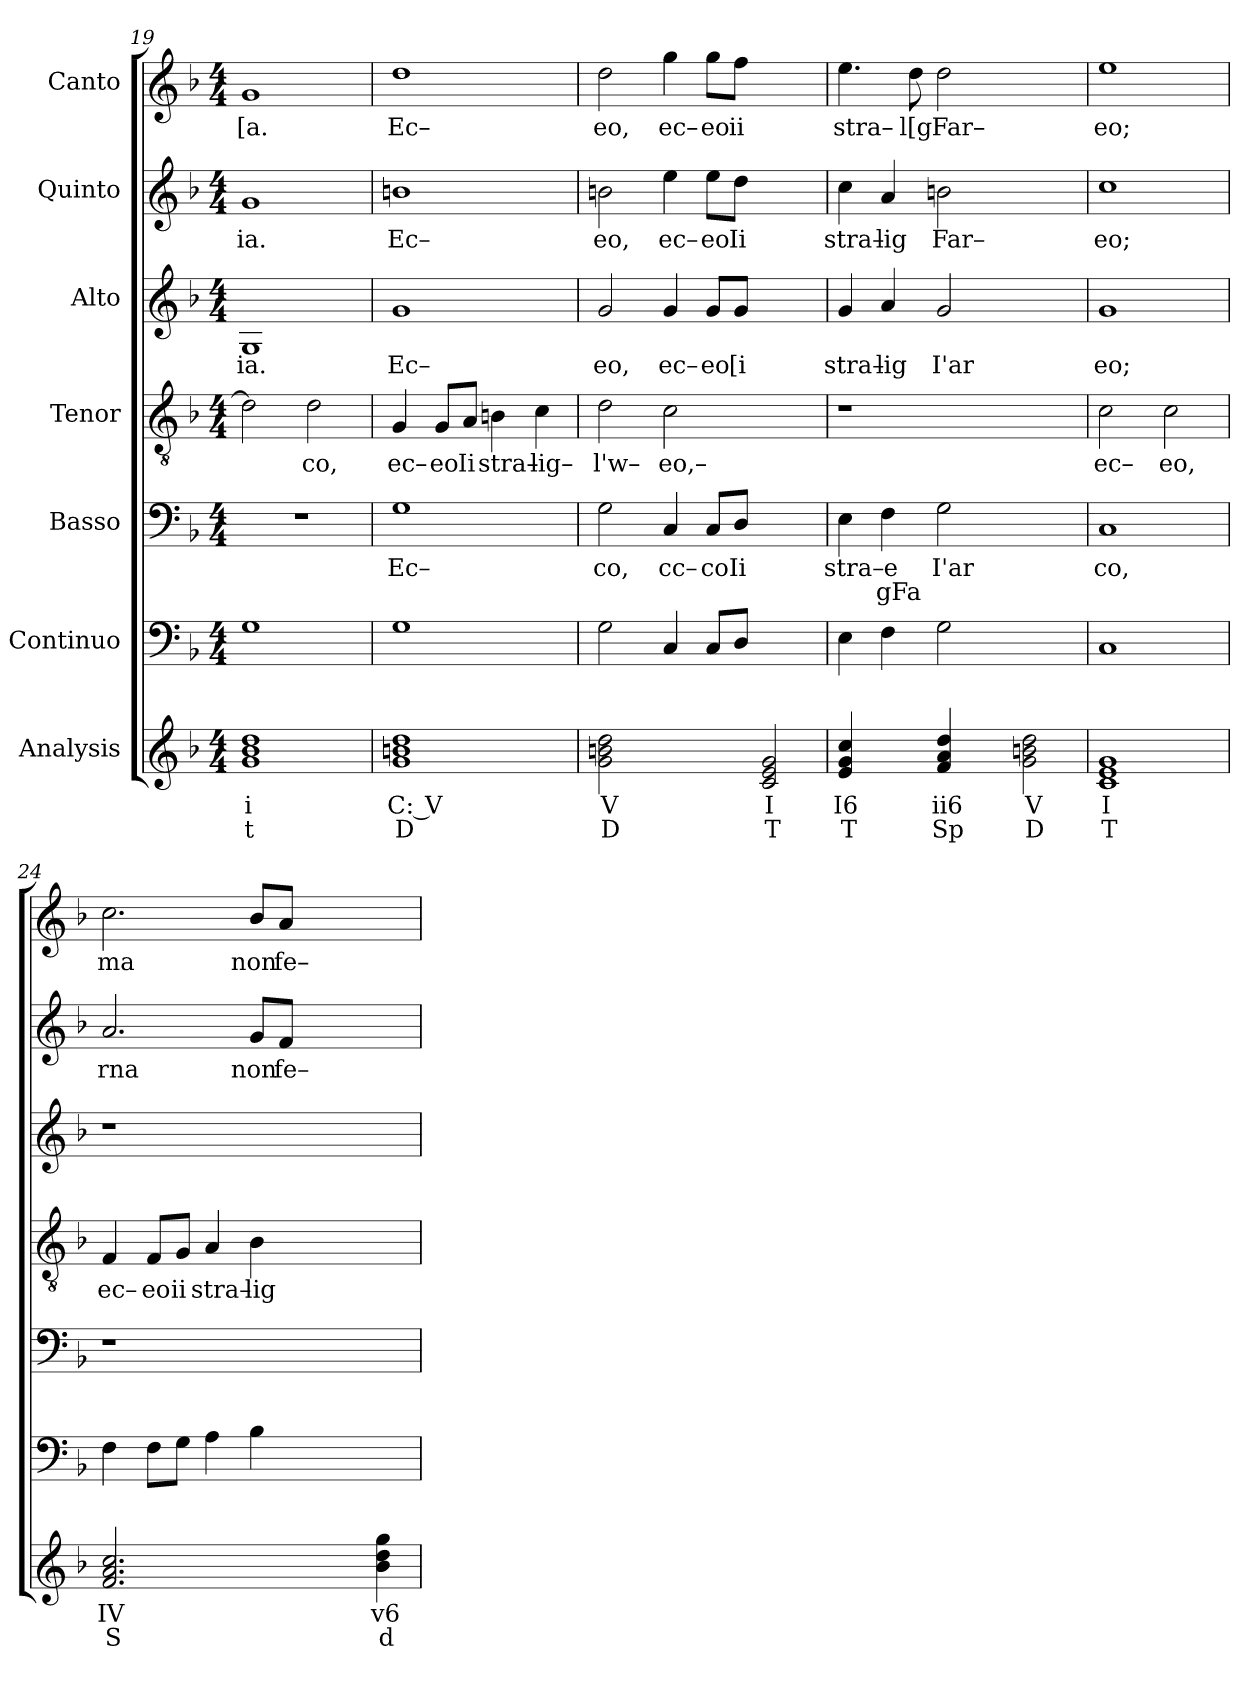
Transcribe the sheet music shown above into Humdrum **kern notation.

**kern	**text	**text	**kern	**kern	**text	**text	**kern	**text	**kern	**text	**kern	**text	**kern	**text
*part7	*part7	*part7	*part6	*part5	*part5	*part5	*part4	*part4	*part3	*part3	*part2	*part2	*part1	*part1
*staff7	*staff7	*staff7	*staff6	*staff5	*staff5	*staff5	*staff4	*staff4	*staff3	*staff3	*staff2	*staff2	*staff1	*staff1
*I"Analysis	*	*	*I"Continuo	*I"Basso	*	*	*I"Tenor	*	*I"Alto	*	*I"Quinto	*	*I"Canto	*
*	*	*	*clefF4	*clefF4	*	*	*clefGv2	*	*clefG2	*	*clefG2	*	*clefG2	*
*k[b-]	*	*	*k[b-]	*k[b-]	*	*	*k[b-]	*	*k[b-]	*	*k[b-]	*	*k[b-]	*
*	*	*	*d:	*d:	*	*	*d:	*	*d:	*	*d:	*	*d:	*
*M4/4	*	*	*M4/4	*M4/4	*	*	*M4/4	*	*M4/4	*	*M4/4	*	*M4/4	*
=19	=19	=19	=19	=19	=19	=19	=19	=19	=19	=19	=19	=19	=19	=19
!	!	!	!	!	!	!	!	!	!	!LO:LY:b	!	!	!	!
!	!	!	!	!	!	!	!	!	!	!	!	!LO:LY:b	!	!
!	!	!	!	!	!	!	!	!	!	!	!	!	!	!LO:LY:b
1g 1b- 1dd	i	t	1G	1r	.	.	2d\]	.	1G	ia.	1g	ia.	1g	[a.
!	!	!	!	!	!	!	!	!LO:LY:b	!	!	!	!	!	!
.	.	.	.	.	.	.	2d\	co,	.	.	.	.	.	.
=20	=20	=20	=20	=20	=20	=20	=20	=20	=20	=20	=20	=20	=20	=20
!	!	!	!	!	!LO:LY:b	!	!	!	!	!	!	!	!	!
!	!	!	!	!	!	!	!	!LO:LY:b	!	!	!	!	!	!
!	!	!	!	!	!	!	!	!	!	!LO:LY:b	!	!	!	!
!	!	!	!	!	!	!	!	!	!	!	!	!LO:LY:b	!	!
!	!	!	!	!	!	!	!	!	!	!	!	!	!	!LO:LY:b
1g 1bn 1dd	C: V	D	1G	1G	Ec–	.	4G/	ec–	1g	Ec–	1bn	Ec–	1dd	Ec–
!	!	!	!	!	!	!	!	!LO:LY:b	!	!	!	!	!	!
.	.	.	.	.	.	.	8G/L	eo	.	.	.	.	.	.
!	!	!	!	!	!	!	!	!LO:LY:b	!	!	!	!	!	!
.	.	.	.	.	.	.	8A/J	Ii	.	.	.	.	.	.
!	!	!	!	!	!	!	!	!LO:LY:b	!	!	!	!	!	!
.	.	.	.	.	.	.	4Bn\	stra–	.	.	.	.	.	.
!	!	!	!	!	!	!	!	!LO:LY:b	!	!	!	!	!	!
.	.	.	.	.	.	.	4c\	lig–	.	.	.	.	.	.
=21	=21	=21	=21	=21	=21	=21	=21	=21	=21	=21	=21	=21	=21	=21
!	!	!	!	!	!LO:LY:b	!	!	!	!	!	!	!	!	!
!	!	!	!	!	!	!	!	!LO:LY:b	!	!	!	!	!	!
!	!	!	!	!	!	!	!	!	!	!LO:LY:b	!	!	!	!
!	!	!	!	!	!	!	!	!	!	!	!	!LO:LY:b	!	!
!	!	!	!	!	!	!	!	!	!	!	!	!	!	!LO:LY:b
2g 2bn 2dd	V	D	2G\	2G\	co,	.	2d\	l'w–	2g/	eo,	2bn\	eo,	2dd\	eo,
!	!	!	!	!	!LO:LY:b	!	!	!	!	!	!	!	!	!
!	!	!	!	!	!	!	!	!LO:LY:b	!	!	!	!	!	!
!	!	!	!	!	!	!	!	!	!	!LO:LY:b	!	!	!	!
!	!	!	!	!	!	!	!	!	!	!	!	!LO:LY:b	!	!
!	!	!	!	!	!	!	!	!	!	!	!	!	!	!LO:LY:b
2ryy	.	.	4C/	4C/	cc–	.	2c\	eo,–	4g/	ec–	4ee\	ec–	4gg\	ec–
!	!	!	!	!	!LO:LY:b	!	!	!	!	!	!	!	!	!
!	!	!	!	!	!	!	!	!	!	!LO:LY:b	!	!	!	!
!	!	!	!	!	!	!	!	!	!	!	!	!LO:LY:b	!	!
!	!	!	!	!	!	!	!	!	!	!	!	!	!	!LO:LY:b
.	.	.	8C/L	8C/L	co	.	.	.	8g/L	eo	8ee\L	eo	8gg\L	eo
!	!	!	!	!	!LO:LY:b	!	!	!	!	!	!	!	!	!
!	!	!	!	!	!	!	!	!	!	!LO:LY:b	!	!	!	!
!	!	!	!	!	!	!	!	!	!	!	!	!LO:LY:b	!	!
!	!	!	!	!	!	!	!	!	!	!	!	!	!	!LO:LY:b
.	.	.	8D/J	8D/J	Ii	.	.	.	8g/J	[i	8dd\J	Ii	8ff\J	ii
2c 2e 2g	I	T	2ryy	2ryy	.	.	2ryy	.	2ryy	.	2ryy	.	2ryy	.
=22	=22	=22	=22	=22	=22	=22	=22	=22	=22	=22	=22	=22	=22	=22
!	!	!	!	!	!LO:LY:b	!	!	!	!	!	!	!	!	!
!	!	!	!	!	!	!	!	!	!	!LO:LY:b	!	!	!	!
!	!	!	!	!	!	!	!	!	!	!	!	!LO:LY:b	!	!
!	!	!	!	!	!	!	!	!	!	!	!	!	!	!LO:LY:b
4e 4g 4cc	I6	T	4E\	4E\	stra–	.	1r	.	4g/	stra–	4cc\	stra–	4.ee\	stra–
!	!	!	!	!	!LO:LY:b	!LO:LY:b	!	!	!	!	!	!	!	!
!	!	!	!	!	!	!	!	!	!	!LO:LY:b	!	!	!	!
!	!	!	!	!	!	!	!	!	!	!	!	!LO:LY:b	!	!
4ryy	.	.	4F\	4F\	e	gFa	.	.	4a/	lig	4a/	lig	.	.
!	!	!	!	!	!	!	!	!	!	!	!	!	!	!LO:LY:b
.	.	.	.	.	.	.	.	.	.	.	.	.	8dd\	l[g
!	!	!	!	!	!LO:LY:b	!	!	!	!	!	!	!	!	!
!	!	!	!	!	!	!	!	!	!	!LO:LY:b	!	!	!	!
!	!	!	!	!	!	!	!	!	!	!	!	!LO:LY:b	!	!
!	!	!	!	!	!	!	!	!	!	!	!	!	!	!LO:LY:b
4f 4a 4dd	ii6	Sp	2G\	2G\	I'ar	.	.	.	2g/	I'ar	2bn\	Far–	2dd\	Far–
4ryy	.	.	.	.	.	.	.	.	.	.	.	.	.	.
2g 2bn 2dd	V	D	2ryy	2ryy	.	.	2ryy	.	2ryy	.	2ryy	.	2ryy	.
=23	=23	=23	=23	=23	=23	=23	=23	=23	=23	=23	=23	=23	=23	=23
!	!	!	!	!	!LO:LY:b	!	!	!	!	!	!	!	!	!
!	!	!	!	!	!	!	!	!LO:LY:b	!	!	!	!	!	!
!	!	!	!	!	!	!	!	!	!	!LO:LY:b	!	!	!	!
!	!	!	!	!	!	!	!	!	!	!	!	!LO:LY:b	!	!
!	!	!	!	!	!	!	!	!	!	!	!	!	!	!LO:LY:b
1c 1e 1g	I	T	1C	1C	co,	.	2c\	ec–	1g	eo;	1cc	eo;	1ee	eo;
!	!	!	!	!	!	!	!	!LO:LY:b	!	!	!	!	!	!
.	.	.	.	.	.	.	2c\	eo,	.	.	.	.	.	.
=24	=24	=24	=24	=24	=24	=24	=24	=24	=24	=24	=24	=24	=24	=24
!	!	!	!	!	!	!	!	!LO:LY:b	!	!	!	!	!	!
!	!	!	!	!	!	!	!	!	!	!	!	!LO:LY:b	!	!
!	!	!	!	!	!	!	!	!	!	!	!	!	!	!LO:LY:b
2.f 2.a 2.cc	IV	S	4F\	1r	.	.	4F/	ec–	1r	.	2.a/	rna	2.cc\	ma
!	!	!	!	!	!	!	!	!LO:LY:b	!	!	!	!	!	!
.	.	.	8F\L	.	.	.	8F/L	eo	.	.	.	.	.	.
!	!	!	!	!	!	!	!	!LO:LY:b	!	!	!	!	!	!
.	.	.	8G\J	.	.	.	8G/J	ii	.	.	.	.	.	.
!	!	!	!	!	!	!	!	!LO:LY:b	!	!	!	!	!	!
.	.	.	4A\	.	.	.	4A/	stra–	.	.	.	.	.	.
!	!	!	!	!	!	!	!	!LO:LY:b	!	!	!	!	!	!
!	!	!	!	!	!	!	!	!	!	!	!	!LO:LY:b	!	!
!	!	!	!	!	!	!	!	!	!	!	!	!	!	!LO:LY:b
2.ryy	.	.	4B-\	.	.	.	4B-\	lig	.	.	8g/L	non	8b-/L	non
!	!	!	!	!	!	!	!	!	!	!	!	!LO:LY:b	!	!
!	!	!	!	!	!	!	!	!	!	!	!	!	!	!LO:LY:b
.	.	.	.	.	.	.	.	.	.	.	8f/J	fe–	8a/J	fe–
.	.	.	2.ryy	2.ryy	.	.	2.ryy	.	2.ryy	.	2.ryy	.	2.ryy	.
4b- 4dd 4gg	v6	d	.	.	.	.	.	.	.	.	.	.	.	.
=	=	=	=	=	=	=	=	=	=	=	=	=	=	=
*-	*-	*-	*-	*-	*-	*-	*-	*-	*-	*-	*-	*-	*-	*-
